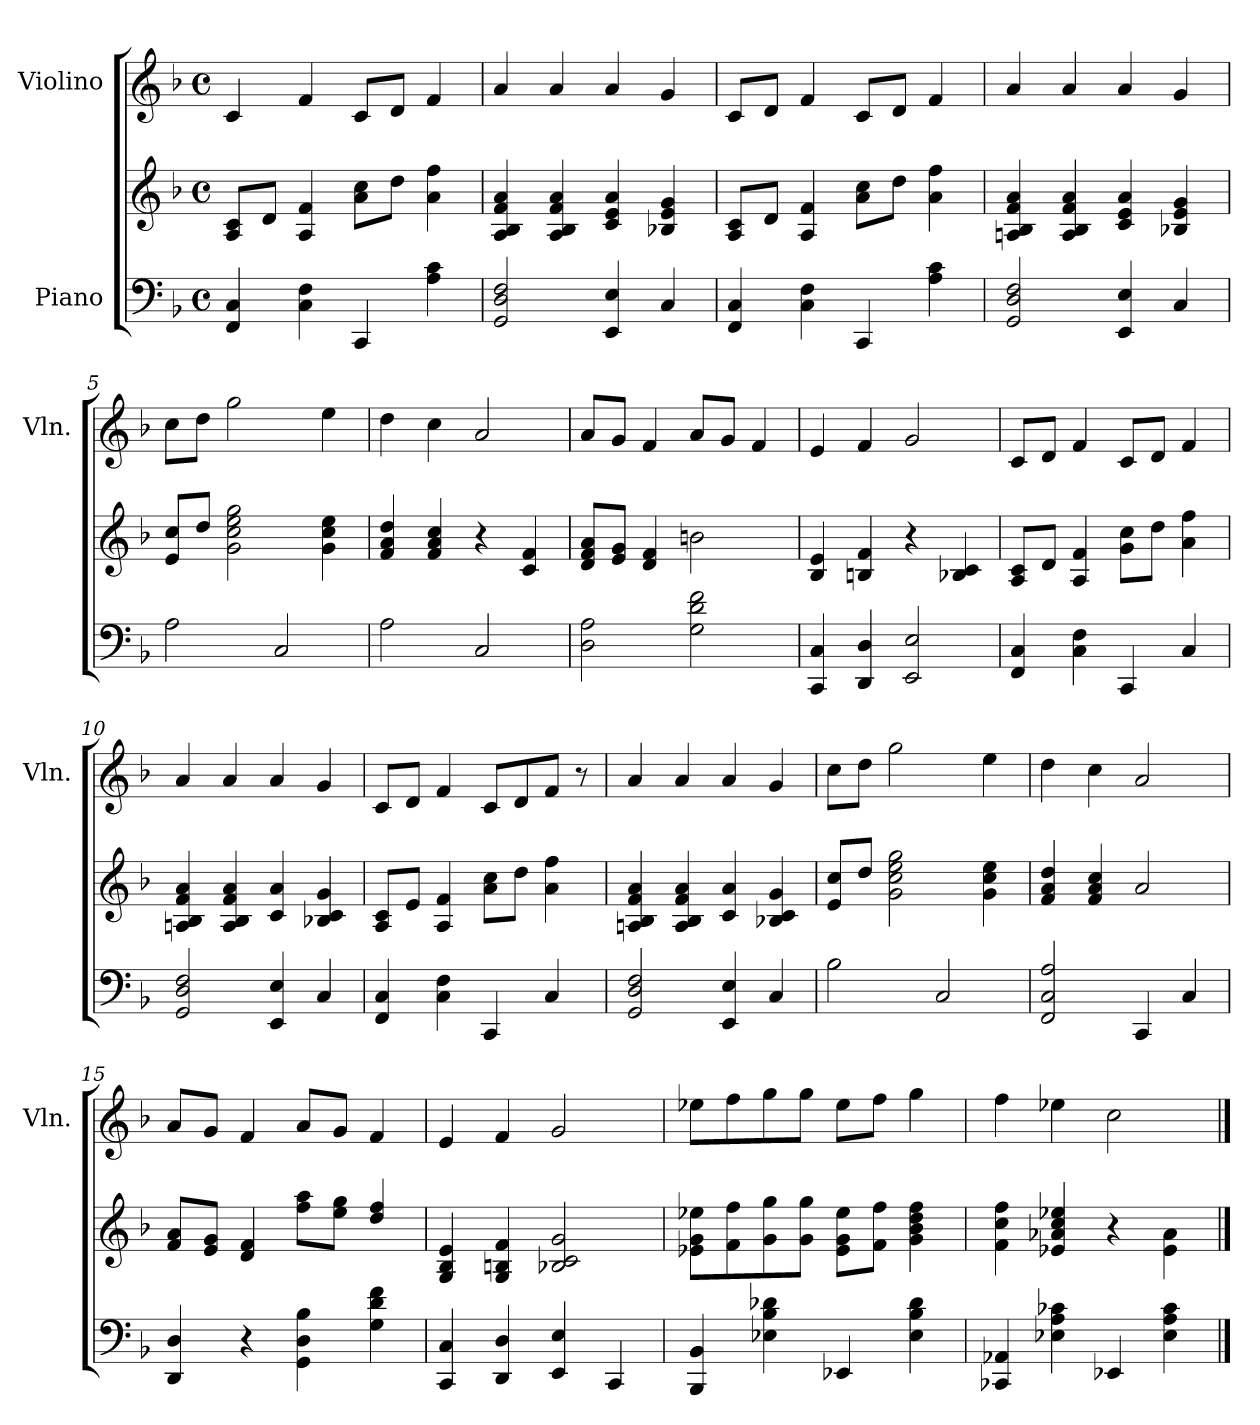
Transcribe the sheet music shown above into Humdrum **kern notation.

**kern	**kern	**kern
*part2	*part2	*part1
*staff3	*staff2	*staff1
*I"Piano	*	*I"Violino
*	*	*I'Vln.
*clefF4	*clefG2	*clefG2
*k[b-]	*k[b-]	*k[b-]
*M4/4	*M4/4	*M4/4
*met(c)	*met(c)	*met(c)
=1	=1	=1
4FF/ 4C/	8A/ 8c/L	4c/
.	8d/J	.
4C\ 4F\	4A/ 4f/	4f/
4CC/	8a\ 8cc\L	8c/L
.	8dd\J	8d/J
4A\ 4c\	4a\ 4ff\	4f/
=2	=2	=2
2GG/ 2D/ 2F/	4A/ 4B-/ 4f/ 4a/	4a/
.	4A/ 4B-/ 4f/ 4a/	4a/
4EE/ 4E/	4c/ 4e/ 4a/	4a/
4C/	4B-X/ 4e/ 4g/	4g/
!!LO:LB:g=z
=3	=3	=3
4FF/ 4C/	8A/ 8c/L	8c/L
.	8d/J	8d/J
4C\ 4F\	4A/ 4f/	4f/
4CC/	8a\ 8cc\L	8c/L
.	8dd\J	8d/J
4A\ 4c\	4a\ 4ff\	4f/
=4	=4	=4
2GG/ 2D/ 2F/	4An/ 4B-/ 4f/ 4a/	4a/
.	4A/ 4B-/ 4f/ 4a/	4a/
4EE/ 4E/	4c/ 4e/ 4a/	4a/
4C/	4B-X/ 4e/ 4g/	4g/
=5	=5	=5
2A\	8e/ 8cc/L	8cc\L
.	8dd/J	8dd\J
.	2g\ 2cc\ 2ee\ 2gg\	2gg\
2C/	.	.
.	4g\ 4cc\ 4ee\	4ee\
!!LO:LB:g=z
=6	=6	=6
2A\	4f/ 4a/ 4dd/	4dd\
.	4f/ 4a/ 4cc/	4cc\
2C/	4r	2a/
.	4c/ 4f/	.
=7	=7	=7
2D\ 2A\	8d/ 8f/ 8a/L	8a/L
.	8e/ 8g/J	8g/J
.	4d/ 4f/	4f/
2G\ 2d\ 2f\	2bn\	8a/L
.	.	8g/J
.	.	4f/
=8	=8	=8
4CC/ 4C/	4B-/ 4e/	4e/
4DD/ 4D/	4Bn/ 4f/	4f/
2EE/ 2E/	4r	2g/
.	4B-X/ 4c/	.
!!LO:LB:g=z
=9	=9	=9
4FF/ 4C/	8A/ 8c/L	8c/L
.	8d/J	8d/J
4C\ 4F\	4A/ 4f/	4f/
4CC/	8g\ 8cc\L	8c/L
.	8dd\J	8d/J
4C/	4a\ 4ff\	4f/
=10	=10	=10
2GG/ 2D/ 2F/	4An/ 4B-/ 4f/ 4a/	4a/
.	4A/ 4B-/ 4f/ 4a/	4a/
4EE/ 4E/	4c/ 4a/	4a/
4C/	4B-X/ 4c/ 4g/	4g/
=11	=11	=11
4FF/ 4C/	8A/ 8c/L	8c/L
.	8e/J	8d/J
4C\ 4F\	4A/ 4f/	4f/
4CC/	8a\ 8cc\L	8c/L
.	8dd\J	8d/
4C/	4a\ 4ff\	8f/J
.	.	8r
!!LO:PB:g=z
=12	=12	=12
2GG/ 2D/ 2F/	4An/ 4B-/ 4f/ 4a/	4a/
.	4A/ 4B-/ 4f/ 4a/	4a/
4EE/ 4E/	4c/ 4a/	4a/
4C/	4B-X/ 4c/ 4g/	4g/
=13	=13	=13
2B-\	8e/ 8cc/L	8cc\L
.	8dd/J	8dd\J
.	2g\ 2cc\ 2ee\ 2gg\	2gg\
2C/	.	.
.	4g\ 4cc\ 4ee\	4ee\
=14	=14	=14
2FF/ 2C/ 2A/	4f/ 4a/ 4dd/	4dd\
.	4f/ 4a/ 4cc/	4cc\
4CC/	2a/	2a/
4C/	.	.
=15	=15	=15
4DD/ 4D/	8f/ 8a/L	8a/L
.	8e/ 8g/J	8g/J
4r	4d/ 4f/	4f/
4GG\ 4D\ 4B-\	8ff\ 8aa\L	8a/L
.	8ee\ 8gg\J	8g/J
4G\ 4d\ 4f\	4dd/ 4ff/	4f/
!!LO:LB:g=z
=16	=16	=16
4CC/ 4C/	4G/ 4B-/ 4e/	4e/
4DD/ 4D/	4G/ 4Bn/ 4f/	4f/
4EE/ 4E/	2B-X/ 2c/ 2g/	2g/
4CC/	.	.
=17	=17	=17
4BBB-/ 4BB-/	8e-X\ 8g\ 8ee-X\L	8ee-X\L
.	8f\ 8ff\	8ff\
4E-X\ 4B-\ 4d-X\	8g\ 8gg\	8gg\
.	8g\ 8gg\J	8gg\J
4EE-X/	8e-\ 8g\ 8ee-\L	8ee-\L
.	8f\ 8ff\J	8ff\J
4E-\ 4B-\ 4d-\	4g\ 4b-\ 4dd\ 4ff\	4gg\
=18	=18	=18
4CC-X/ 4AA-X/	4f\ 4cc\ 4ff\	4ff\
4E-X\ 4A\ 4c-X\	4e-X/ 4a-X/ 4cc/ 4ee-X/	4ee-X\
4EE-X/	4r	2cc\
4E-\ 4A\ 4c-\	4e-\ 4a-\	.
==	==	==
*-	*-	*-
